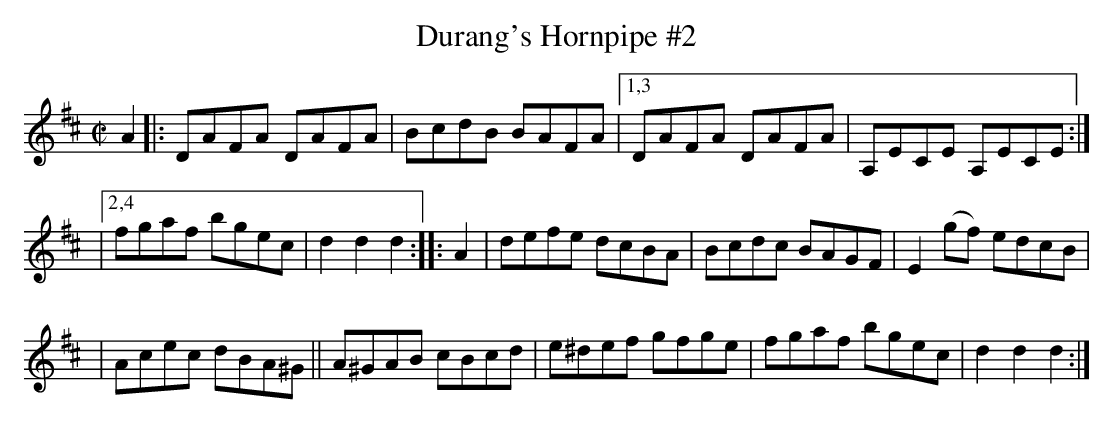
X:1
T: Durang's Hornpipe #2
M: C|
L: 1/8
K: D
A2 |: DAFA DAFA | BcdB BAFA |\
[1,3 DAFA DAFA | A,ECE A,ECE :|
|[2,4 fgaf bgec | d2 d2 d2 :: A2 \
| defe dcBA | Bcdc BAGF | E2(gf) edcB |
| Acec dBA^G || A^GAB cBcd \
| e^def gfge | fgaf bgec | d2 d2 d2 :|
